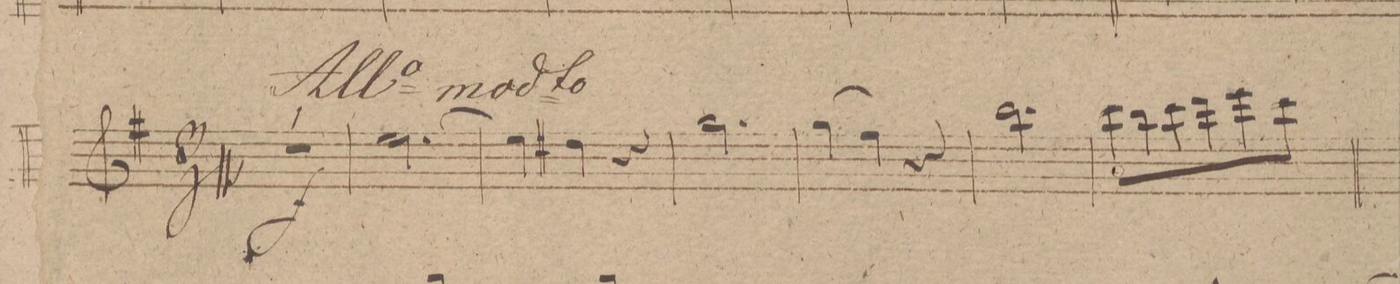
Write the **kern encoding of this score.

**kern	**dynam
*I"Oboe 1mo	*
*clefG2	*
*k[f#c#g#d#]	*
*met(c|)	*
*M2/2	*
*kcancel	*
*k[f#]	*
*M3/4	*
2.r	.
=182	=182
[2.ee\	f
=183	=183
4ee\]	.
4dd#X\	.
4r	.
=184	=184
2.gg\	.
=185	=185
(>4gg\	.
4ff#\)	.
4r	.
=186	=186
2.bb\	.
=187	=187
8ccc\L	.
8bb\	.
8ccc\	.
8ddd\	.
8eee\	.
8ccc\J	.
=188	=188
*-	*-
